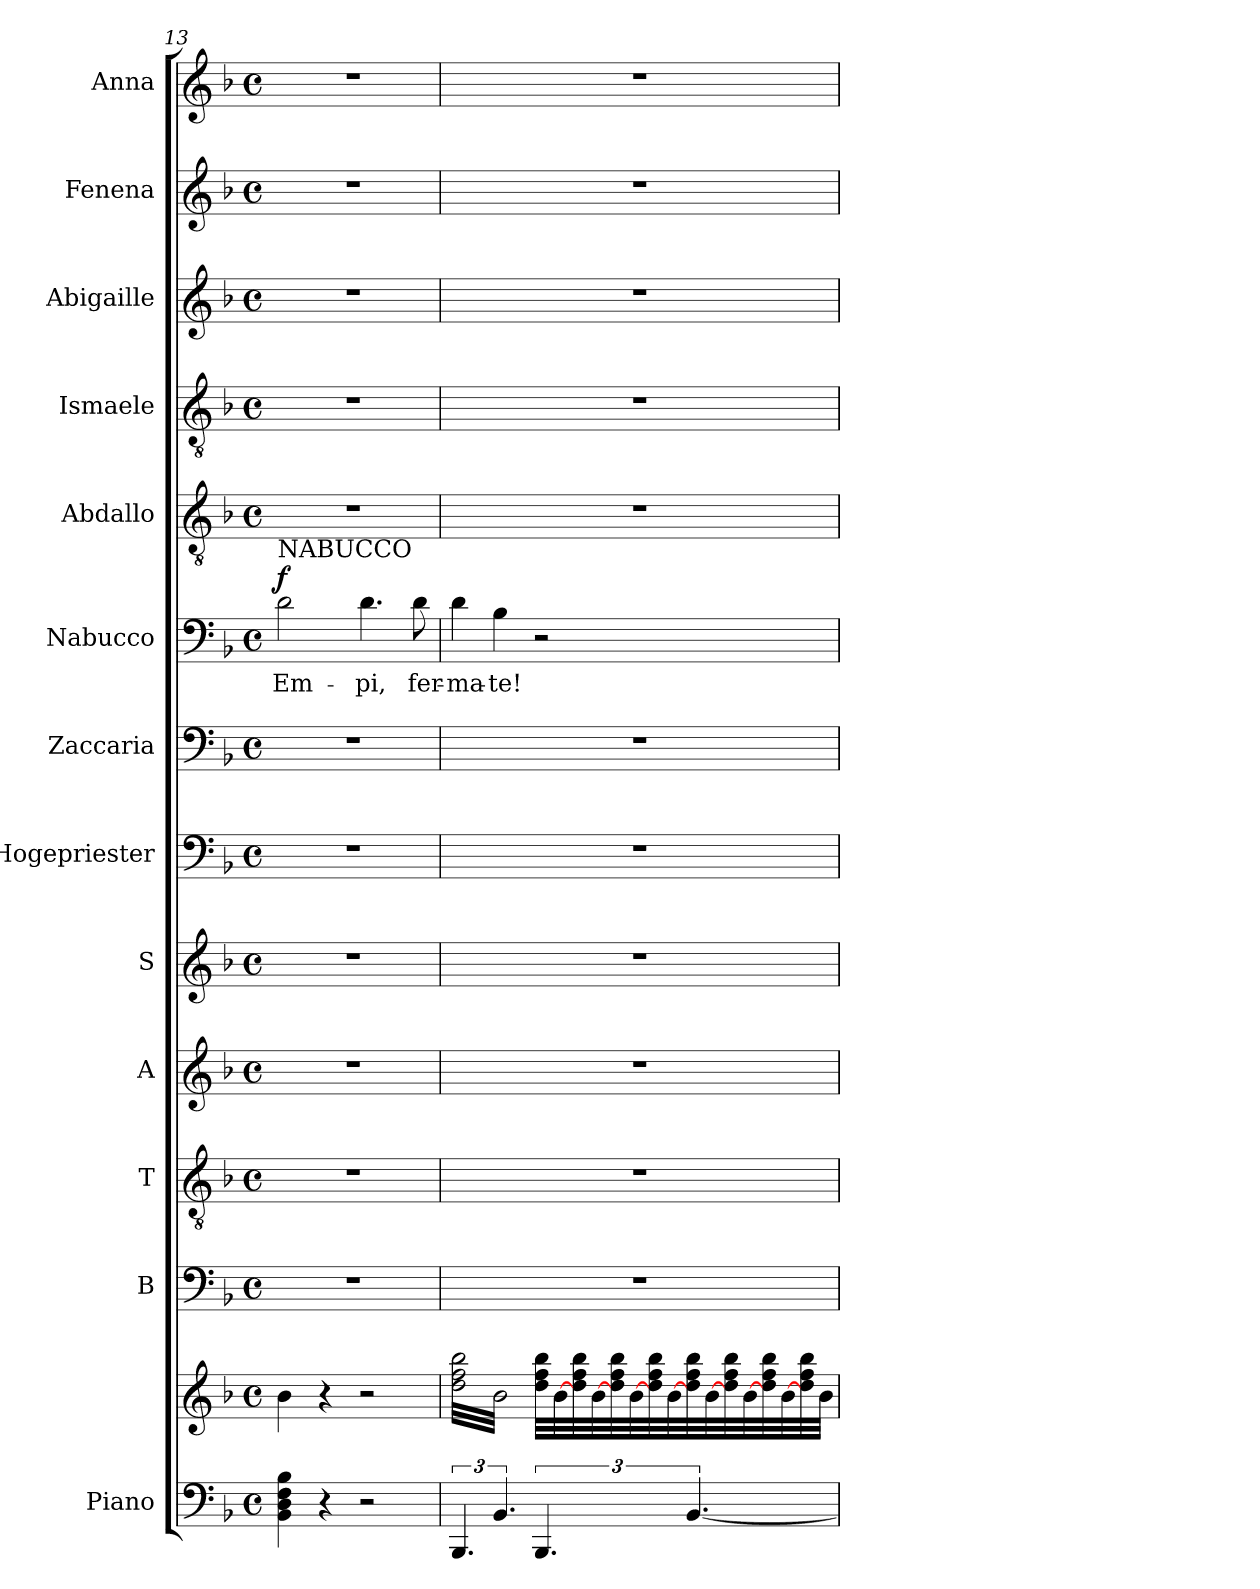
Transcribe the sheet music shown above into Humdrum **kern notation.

**kern	**kern	**kern	**kern	**kern	**kern	**kern	**kern	**kern	**text	**dynam	**kern	**kern	**kern	**kern	**kern
*part13	*part13	*part12	*part11	*part10	*part9	*part8	*part7	*part6	*part6	*part6	*part5	*part4	*part3	*part2	*part1
*staff14	*staff13	*staff12	*staff11	*staff10	*staff9	*staff8	*staff7	*staff6	*staff6	*staff6	*staff5	*staff4	*staff3	*staff2	*staff1
*I"Piano	*	*I"B	*I"T	*I"A	*I"S	*I"Hogepriester	*I"Zaccaria	*I"Nabucco	*	*	*I"Abdallo	*I"Ismaele	*I"Abigaille	*I"Fenena	*I"Anna
*I'Pno	*	*I'B	*I'T	*I'A	*I'S	*	*	*I'B	*	*	*	*	*	*	*
*clefF4	*clefG2	*clefF4	*clefGv2	*clefG2	*clefG2	*clefF4	*clefF4	*clefF4	*	*	*clefGv2	*clefGv2	*clefG2	*clefG2	*clefG2
*k[b-]	*k[b-]	*k[b-]	*k[b-]	*k[b-]	*k[b-]	*k[b-]	*k[b-]	*k[b-]	*	*	*k[b-]	*k[b-]	*k[b-]	*k[b-]	*k[b-]
*M4/4	*M4/4	*M4/4	*M4/4	*M4/4	*M4/4	*M4/4	*M4/4	*M4/4	*	*	*M4/4	*M4/4	*M4/4	*M4/4	*M4/4
*met(c)	*met(c)	*met(c)	*met(c)	*met(c)	*met(c)	*met(c)	*met(c)	*met(c)	*	*	*met(c)	*met(c)	*met(c)	*met(c)	*met(c)
=13	=13	=13	=13	=13	=13	=13	=13	=13	=13	=13	=13	=13	=13	=13	=13
!	!	!	!	!	!	!	!	!LO:TX:a:t=NABUCCO	!	!	!	!	!	!	!
!	!	!	!	!	!	!	!	!	!LO:LY:b	!LO:DY:a	!	!	!	!	!
4BB-\ 4D\ 4F\ 4B-\	4b-\	1r	1r	1r	1r	1r	1r	2d\	Em-	f	1r	1r	1r	1r	1r
4r	4r	.	.	.	.	.	.	.	.	.	.	.	.	.	.
!	!	!	!	!	!	!	!	!	!LO:LY:b	!	!	!	!	!	!
2r	2r	.	.	.	.	.	.	4.d\	-pi,	.	.	.	.	.	.
!	!	!	!	!	!	!	!	!	!LO:LY:b	!	!	!	!	!	!
.	.	.	.	.	.	.	.	8d\	fer-	.	.	.	.	.	.
=14	=14	=14	=14	=14	=14	=14	=14	=14	=14	=14	=14	=14	=14	=14	=14
!	!	!	!	!	!	!	!	!	!LO:LY:b	!	!	!	!	!	!
*	*tremolo	*	*	*	*	*	*	*	*	*	*	*	*	*	*
6.BBB-/	32dd\ 32ff\ 32bb-\LLL	1r	1r	1r	1r	1r	1r	4d\	-ma-	.	1r	1r	1r	1r	1r
.	32b-\	.	.	.	.	.	.	.	.	.	.	.	.	.	.
.	32dd\ 32ff\ 32bb-\	.	.	.	.	.	.	.	.	.	.	.	.	.	.
.	32b-\	.	.	.	.	.	.	.	.	.	.	.	.	.	.
.	32dd\ 32ff\ 32bb-\	.	.	.	.	.	.	.	.	.	.	.	.	.	.
.	32b-\	.	.	.	.	.	.	.	.	.	.	.	.	.	.
.	32dd\ 32ff\ 32bb-\	.	.	.	.	.	.	.	.	.	.	.	.	.	.
.	32b-\	.	.	.	.	.	.	.	.	.	.	.	.	.	.
!	!	!	!	!	!	!	!	!	!LO:LY:b	!	!	!	!	!	!
6.BB-/	32dd\ 32ff\ 32bb-\	.	.	.	.	.	.	4B-\	-te!	.	.	.	.	.	.
.	32b-\	.	.	.	.	.	.	.	.	.	.	.	.	.	.
.	32dd\ 32ff\ 32bb-\	.	.	.	.	.	.	.	.	.	.	.	.	.	.
.	32b-\	.	.	.	.	.	.	.	.	.	.	.	.	.	.
.	32dd\ 32ff\ 32bb-\	.	.	.	.	.	.	.	.	.	.	.	.	.	.
.	32b-\	.	.	.	.	.	.	.	.	.	.	.	.	.	.
.	32dd\ 32ff\ 32bb-\	.	.	.	.	.	.	.	.	.	.	.	.	.	.
.	32b-\JJJ	.	.	.	.	.	.	.	.	.	.	.	.	.	.
6.BBB-/	32dd\ 32ff\ 32bb-\LLL	.	.	.	.	.	.	2r	.	.	.	.	.	.	.
.	[32b-\	.	.	.	.	.	.	.	.	.	.	.	.	.	.
.	32dd\ 32ff\ 32bb-\	.	.	.	.	.	.	.	.	.	.	.	.	.	.
.	[32b-\	.	.	.	.	.	.	.	.	.	.	.	.	.	.
.	32dd\ 32ff\ 32bb-\	.	.	.	.	.	.	.	.	.	.	.	.	.	.
.	[32b-\	.	.	.	.	.	.	.	.	.	.	.	.	.	.
.	32dd\ 32ff\ 32bb-\	.	.	.	.	.	.	.	.	.	.	.	.	.	.
.	[32b-\	.	.	.	.	.	.	.	.	.	.	.	.	.	.
[6.BB-/	32dd\ 32ff\ 32bb-\	.	.	.	.	.	.	.	.	.	.	.	.	.	.
.	[32b-\	.	.	.	.	.	.	.	.	.	.	.	.	.	.
.	32dd\ 32ff\ 32bb-\	.	.	.	.	.	.	.	.	.	.	.	.	.	.
.	[32b-\	.	.	.	.	.	.	.	.	.	.	.	.	.	.
.	32dd\ 32ff\ 32bb-\	.	.	.	.	.	.	.	.	.	.	.	.	.	.
.	[32b-\	.	.	.	.	.	.	.	.	.	.	.	.	.	.
.	32dd\ 32ff\ 32bb-\	.	.	.	.	.	.	.	.	.	.	.	.	.	.
.	32b-\JJJ	.	.	.	.	.	.	.	.	.	.	.	.	.	.
*	*Xtremolo	*	*	*	*	*	*	*	*	*	*	*	*	*	*
.	.	.	.	.	.	.	.	.	.	.	.	.	.	.	.
.	.	.	.	.	.	.	.	.	.	.	.	.	.	.	.
.	.	.	.	.	.	.	.	.	.	.	.	.	.	.	.
.	.	.	.	.	.	.	.	.	.	.	.	.	.	.	.
.	.	.	.	.	.	.	.	.	.	.	.	.	.	.	.
.	.	.	.	.	.	.	.	.	.	.	.	.	.	.	.
.	.	.	.	.	.	.	.	.	.	.	.	.	.	.	.
.	.	.	.	.	.	.	.	.	.	.	.	.	.	.	.
=	=	=	=	=	=	=	=	=	=	=	=	=	=	=	=
*-	*-	*-	*-	*-	*-	*-	*-	*-	*-	*-	*-	*-	*-	*-	*-
